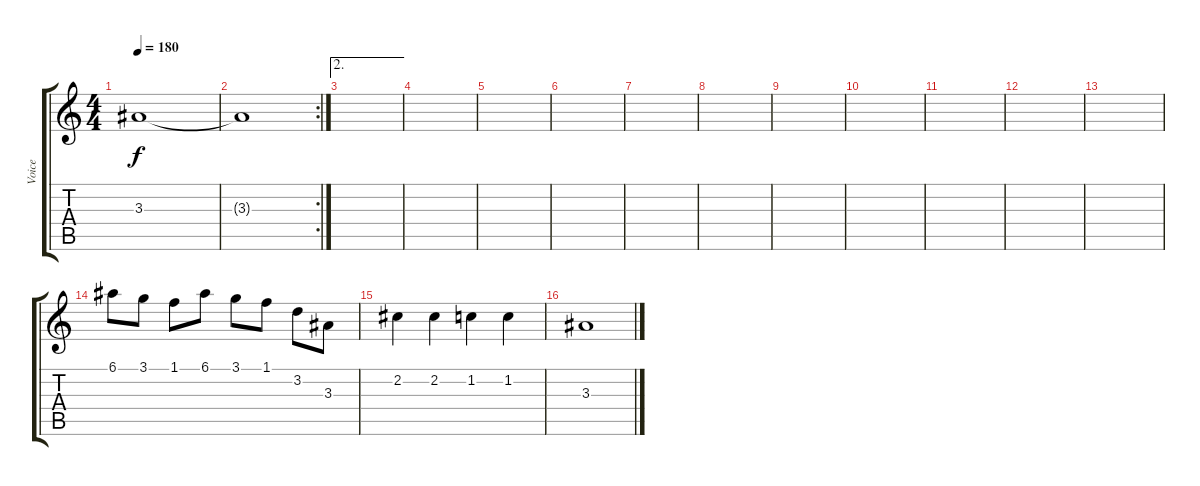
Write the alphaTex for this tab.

\track ("Voice" "Voice") {instrument distortionguitar}
\staff {score tabs}
\tuning (E4 B3 G3 D3 A2 E2) {hide}
\ts (4 4)
\tempo 180
\clef g2
\ks c
3.3.1{dy f} |
\rc 2
3.3{t}.1 |
\ae 2
|
|
|
|
|
|
|
|
|
|
|
6.1.8 3.1.8 1.1.8 6.1.8 3.1.8 1.1.8 3.2.8 3.3.8 |
2.2.4 2.2.4 1.2.4 1.2.4 |
3.3.1
